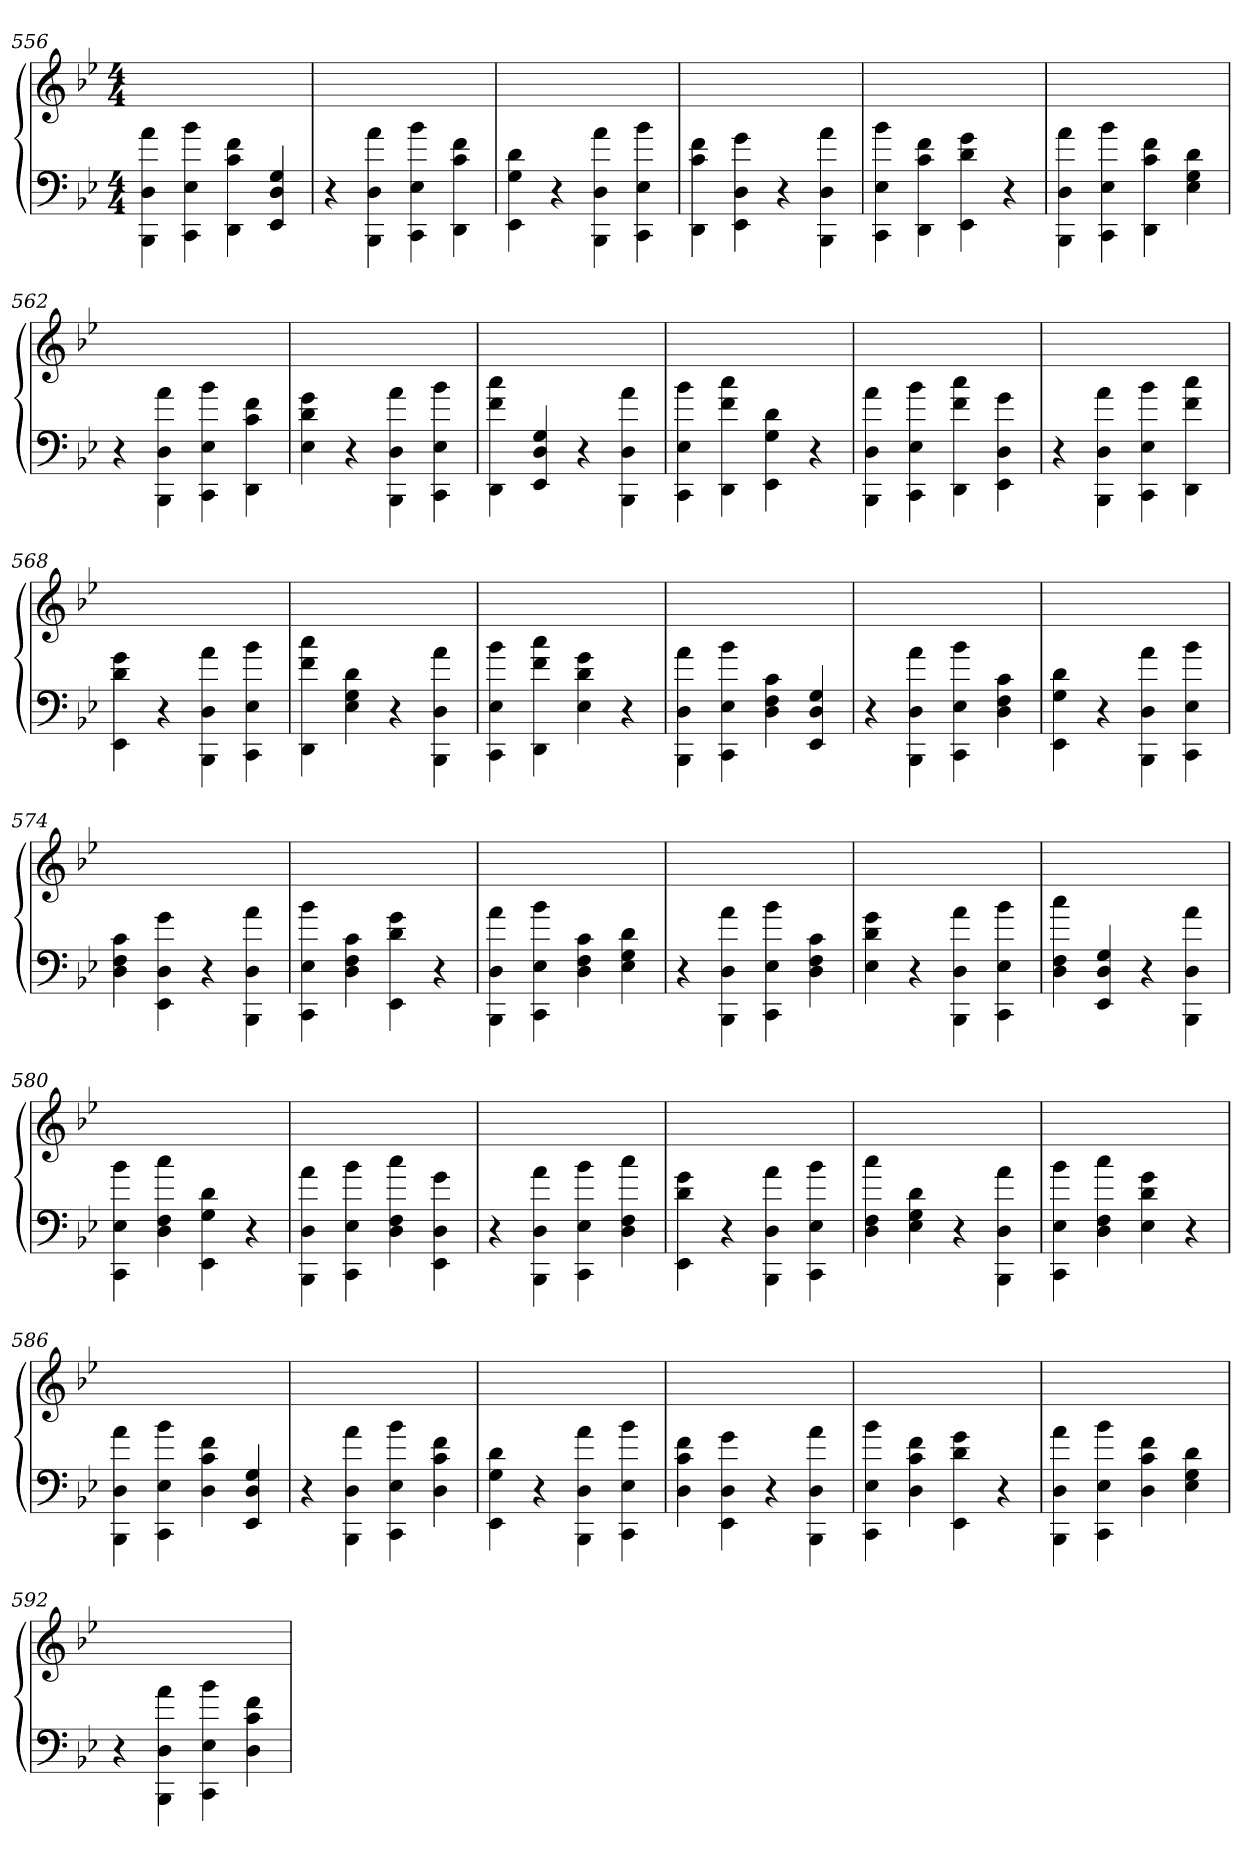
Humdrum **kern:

**kern	**kern
*part2	*part1
*staff2	*staff1
*clefF4	*clefG2
*k[b-e-]	*k[b-e-]
*B-:	*B-:
*M4/4	*M4/4
=556	=556
4BBB- 4D 4a	1ryy
4CC 4E- 4b-	.
4DD 4c 4f	.
4EE- 4D 4G	.
=557	=557
4r	1ryy
4BBB- 4D 4a	.
4CC 4E- 4b-	.
4DD 4c 4f	.
=558	=558
4EE- 4G 4d	1ryy
4r	.
4BBB- 4D 4a	.
4CC 4E- 4b-	.
=559	=559
4DD 4c 4f	1ryy
4EE- 4D 4g	.
4r	.
4BBB- 4D 4a	.
=560	=560
4CC 4E- 4b-	1ryy
4DD 4c 4f	.
4EE- 4d 4g	.
4r	.
=561	=561
4BBB- 4D 4a	1ryy
4CC 4E- 4b-	.
4DD 4c 4f	.
4E- 4G 4d	.
=562	=562
4r	1ryy
4BBB- 4D 4a	.
4CC 4E- 4b-	.
4DD 4c 4f	.
=563	=563
4E- 4d 4g	1ryy
4r	.
4BBB- 4D 4a	.
4CC 4E- 4b-	.
=564	=564
4DD 4f 4cc	1ryy
4EE- 4D 4G	.
4r	.
4BBB- 4D 4a	.
=565	=565
4CC 4E- 4b-	1ryy
4DD 4f 4cc	.
4EE- 4G 4d	.
4r	.
=566	=566
4BBB- 4D 4a	1ryy
4CC 4E- 4b-	.
4DD 4f 4cc	.
4EE- 4D 4g	.
=567	=567
4r	1ryy
4BBB- 4D 4a	.
4CC 4E- 4b-	.
4DD 4f 4cc	.
=568	=568
4EE- 4d 4g	1ryy
4r	.
4BBB- 4D 4a	.
4CC 4E- 4b-	.
=569	=569
4DD 4f 4cc	1ryy
4E- 4G 4d	.
4r	.
4BBB- 4D 4a	.
=570	=570
4CC 4E- 4b-	1ryy
4DD 4f 4cc	.
4E- 4d 4g	.
4r	.
=571	=571
4BBB- 4D 4a	1ryy
4CC 4E- 4b-	.
4D 4F 4c	.
4EE- 4D 4G	.
=572	=572
4r	1ryy
4BBB- 4D 4a	.
4CC 4E- 4b-	.
4D 4F 4c	.
=573	=573
4EE- 4G 4d	1ryy
4r	.
4BBB- 4D 4a	.
4CC 4E- 4b-	.
=574	=574
4D 4F 4c	1ryy
4EE- 4D 4g	.
4r	.
4BBB- 4D 4a	.
=575	=575
4CC 4E- 4b-	1ryy
4D 4F 4c	.
4EE- 4d 4g	.
4r	.
=576	=576
4BBB- 4D 4a	1ryy
4CC 4E- 4b-	.
4D 4F 4c	.
4E- 4G 4d	.
=577	=577
4r	1ryy
4BBB- 4D 4a	.
4CC 4E- 4b-	.
4D 4F 4c	.
=578	=578
4E- 4d 4g	1ryy
4r	.
4BBB- 4D 4a	.
4CC 4E- 4b-	.
=579	=579
4D 4F 4cc	1ryy
4EE- 4D 4G	.
4r	.
4BBB- 4D 4a	.
=580	=580
4CC 4E- 4b-	1ryy
4D 4F 4cc	.
4EE- 4G 4d	.
4r	.
=581	=581
4BBB- 4D 4a	1ryy
4CC 4E- 4b-	.
4D 4F 4cc	.
4EE- 4D 4g	.
=582	=582
4r	1ryy
4BBB- 4D 4a	.
4CC 4E- 4b-	.
4D 4F 4cc	.
=583	=583
4EE- 4d 4g	1ryy
4r	.
4BBB- 4D 4a	.
4CC 4E- 4b-	.
=584	=584
4D 4F 4cc	1ryy
4E- 4G 4d	.
4r	.
4BBB- 4D 4a	.
=585	=585
4CC 4E- 4b-	1ryy
4D 4F 4cc	.
4E- 4d 4g	.
4r	.
=586	=586
4BBB- 4D 4a	1ryy
4CC 4E- 4b-	.
4D 4c 4f	.
4EE- 4D 4G	.
=587	=587
4r	1ryy
4BBB- 4D 4a	.
4CC 4E- 4b-	.
4D 4c 4f	.
=588	=588
4EE- 4G 4d	1ryy
4r	.
4BBB- 4D 4a	.
4CC 4E- 4b-	.
=589	=589
4D 4c 4f	1ryy
4EE- 4D 4g	.
4r	.
4BBB- 4D 4a	.
=590	=590
4CC 4E- 4b-	1ryy
4D 4c 4f	.
4EE- 4d 4g	.
4r	.
=591	=591
4BBB- 4D 4a	1ryy
4CC 4E- 4b-	.
4D 4c 4f	.
4E- 4G 4d	.
=592	=592
4r	1ryy
4BBB- 4D 4a	.
4CC 4E- 4b-	.
4D 4c 4f	.
=	=
*-	*-
